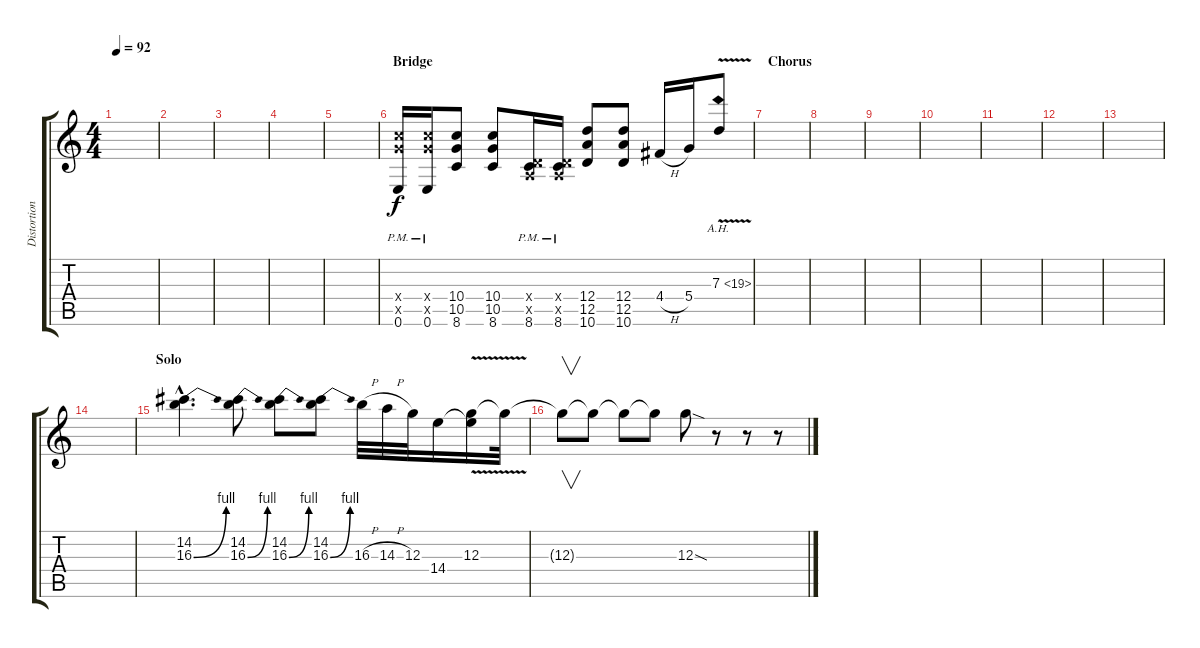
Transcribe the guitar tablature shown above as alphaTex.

\track ("Distortion Guitar" "Distortion") {instrument distortionguitar}
\staff {score tabs}
\tuning (E4 B3 G3 D3 A2 E2) {hide}
\ts (4 4)
\tempo 92
\clef g2
\ks c
|
|
|
|
|
\section ("" "Bridge")
(10.4{x} 10.5{x} 0.6{pm}).16 (10.4{x} 10.5{x} 0.6{pm}).16 (10.4 10.5 8.6).8 (10.4 10.5 8.6).8 (0.4{x} 0.5{x} 8.6{pm}).16 (0.4{x} 0.5{x} 8.6{pm}).16 (12.4 12.5 10.6).8 (12.4 12.5 10.6).8 4.4{h}.16 5.4.16 7.3{ah 12 v}.8 |
\section ("" "Chorus")
|
|
|
|
|
|
|
|
\section ("" "Solo")
(14.2{hac} 16.3{be (bend 0 0 60 4) hac}).4{d} (14.2 16.3{be (bend 0 0 60 4)}).8 (14.2 16.3{be (bend 0 0 60 4)}).8 (14.2 16.3{be (bend 0 0 60 4)}).8 16.3{h}.32 14.3{h}.32 12.3.32 14.4.16 (12.3{v} 14.4{t}).16 12.3{t}.32 |
12.3{t}.8{v} 12.3{t}.8 12.3{t}.8 12.3{t}.8 12.3{sod}.8 r.8 r.8 r.8
